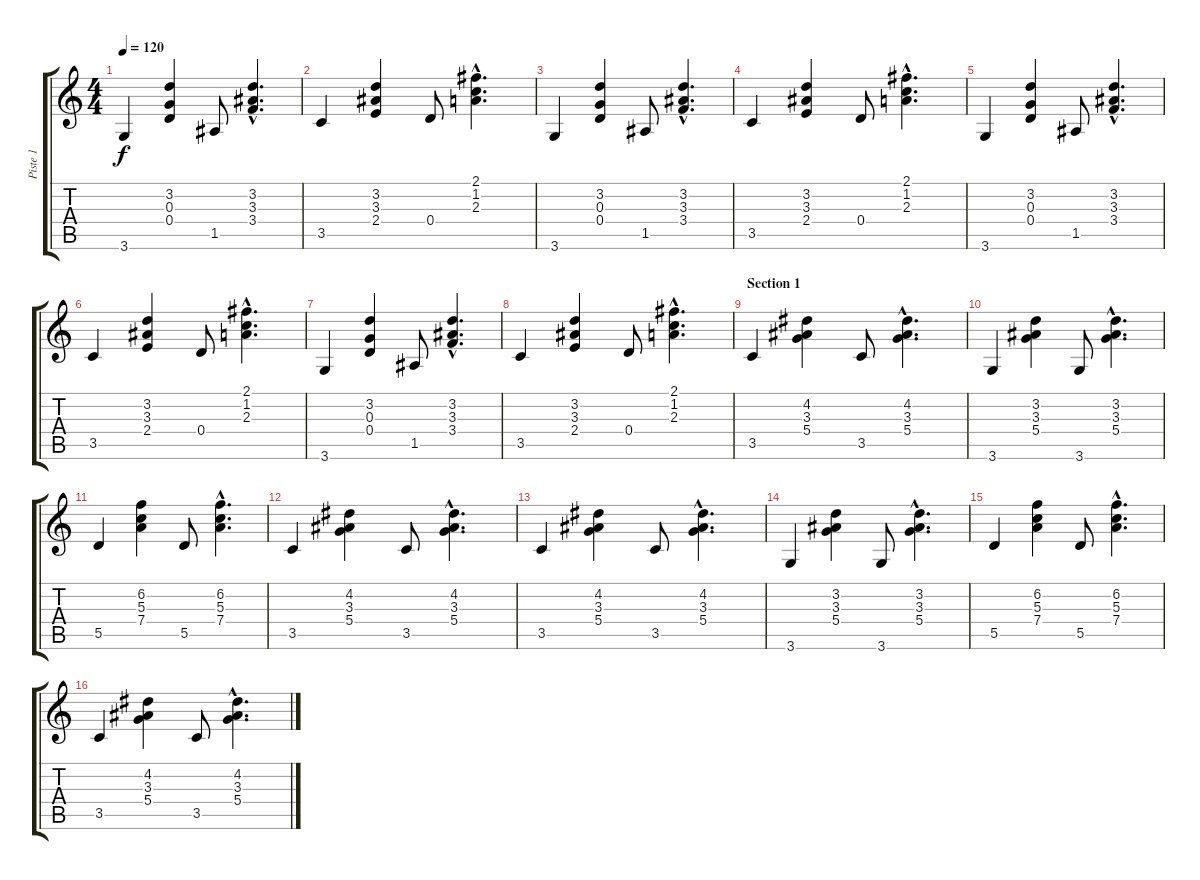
\track ("Piste 1" "Piste 1") {instrument acousticguitarsteel}
\staff {score tabs}
\tuning (E4 B3 G3 D3 A2 E2) {hide}
\ts (4 4)
\tempo 120
\clef g2
\ks c
3.6.4{dy f instrument acousticguitarsteel} (3.2 0.3 0.4).4 1.5.8 (3.2{hac} 3.3{hac} 3.4{hac}).4{d} |
3.5.4 (3.2 3.3 2.4).4 0.4.8 (2.1{hac} 1.2{hac} 2.3{hac}).4{d} |
3.6.4 (3.2 0.3 0.4).4 1.5.8 (3.2{hac} 3.3{hac} 3.4{hac}).4{d} |
3.5.4 (3.2 3.3 2.4).4 0.4.8 (2.1{hac} 1.2{hac} 2.3{hac}).4{d} |
3.6.4 (3.2 0.3 0.4).4 1.5.8 (3.2{hac} 3.3{hac} 3.4{hac}).4{d} |
3.5.4 (3.2 3.3 2.4).4 0.4.8 (2.1{hac} 1.2{hac} 2.3{hac}).4{d} |
3.6.4 (3.2 0.3 0.4).4 1.5.8 (3.2{hac} 3.3{hac} 3.4{hac}).4{d} |
3.5.4 (3.2 3.3 2.4).4 0.4.8 (2.1{hac} 1.2{hac} 2.3{hac}).4{d} |
\section ("" "Section 1")
3.5.4 (4.2 3.3 5.4).4 3.5.8 (4.2{hac} 3.3{hac} 5.4{hac}).4{d} |
3.6.4 (3.2 3.3 5.4).4 3.6.8 (3.2{hac} 3.3{hac} 5.4{hac}).4{d} |
5.5.4 (6.2 5.3 7.4).4 5.5.8 (6.2{hac} 5.3{hac} 7.4{hac}).4{d} |
3.5.4 (4.2 3.3 5.4).4 3.5.8 (4.2{hac} 3.3{hac} 5.4{hac}).4{d} |
3.5.4 (4.2 3.3 5.4).4 3.5.8 (4.2{hac} 3.3{hac} 5.4{hac}).4{d} |
3.6.4 (3.2 3.3 5.4).4 3.6.8 (3.2{hac} 3.3{hac} 5.4{hac}).4{d} |
5.5.4 (6.2 5.3 7.4).4 5.5.8 (6.2{hac} 5.3{hac} 7.4{hac}).4{d} |
3.5.4 (4.2 3.3 5.4).4 3.5.8 (4.2{hac} 3.3{hac} 5.4{hac}).4{d}
